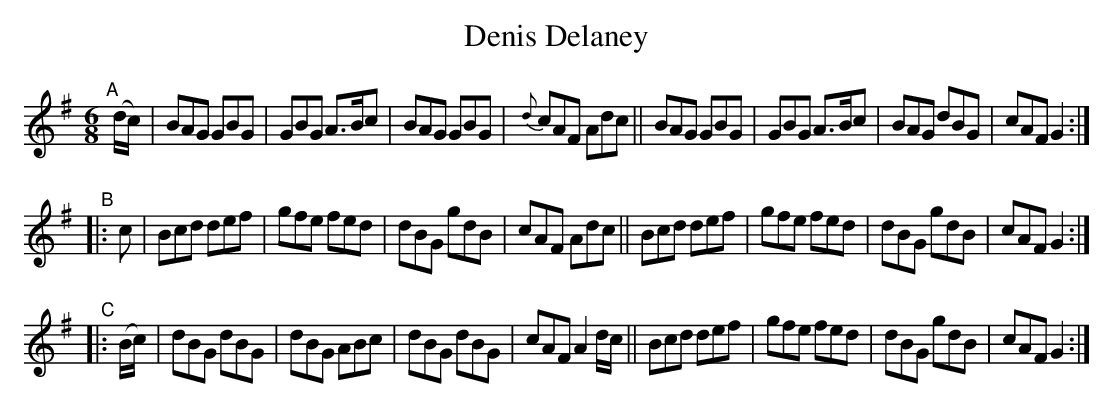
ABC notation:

X:1
T:Denis Delaney
M:6/8
L:1/8
K:G
"^A"[|] (d/c/) | BAG GBG | GBG A>Bc | BAG GBG | {d}cAF Adc || BAG GBG | GBG A>Bc | BAG dBG | cAF G2 :|
"^B"|: c | Bcd def | gfe fed | dBG gdB | cAF Adc || Bcd def | gfe fed | dBG gdB | cAF G2 :|
"^C"|: (B/c/) | dBG dBG | dBG ABc | dBG dBG | cAF A2 d/c/ || Bcd def | gfe fed | dBG gdB | cAF G2 :|
